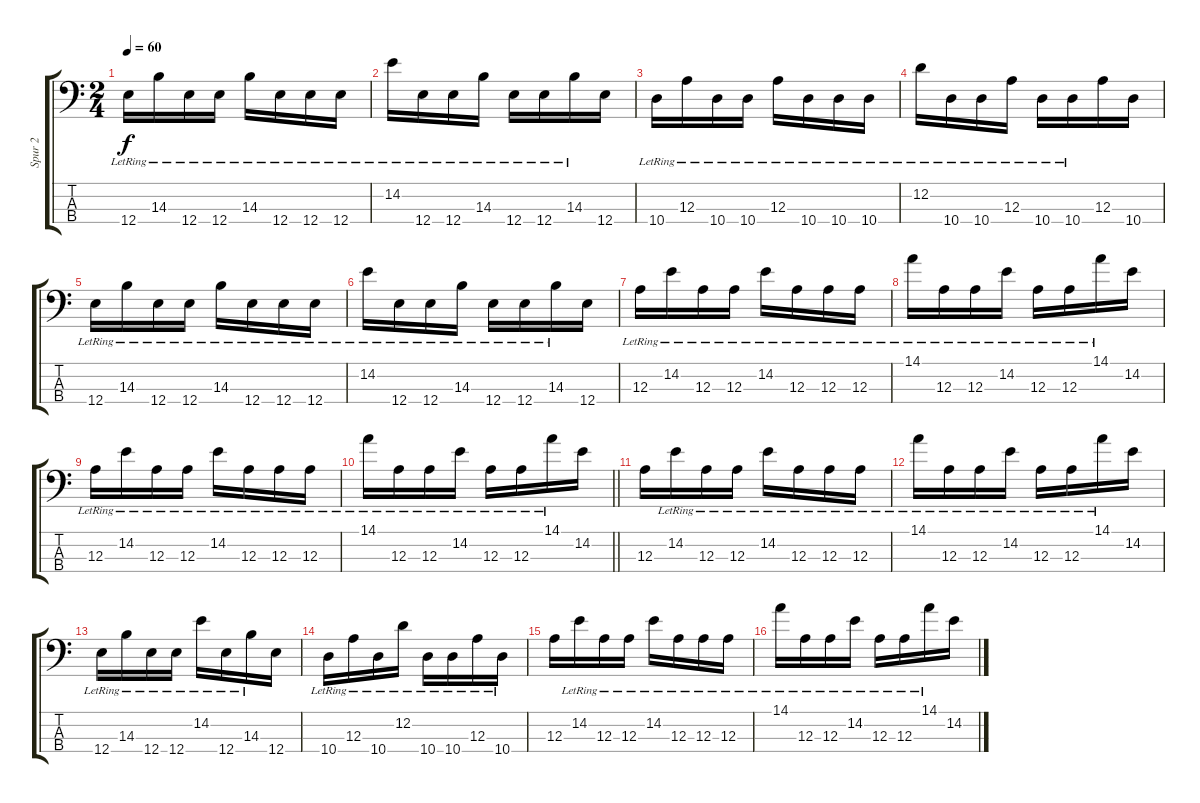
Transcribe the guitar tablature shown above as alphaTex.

\track ("Spur 2" "Spur 2") {instrument electricbasspick}
\staff {score tabs}
\tuning (G2 D2 A1 E1) {hide}
\ts (2 4)
\tempo 60
\clef f4
\ks c
12.4{lr}.16{dy f} 14.3{lr}.16 12.4{lr}.16 12.4{lr}.16 14.3{lr}.16 12.4{lr}.16 12.4{lr}.16 12.4{lr}.16 |
14.2{lr}.16 12.4{lr}.16 12.4{lr}.16 14.3{lr}.16 12.4{lr}.16 12.4{lr}.16 14.3{lr}.16 12.4.16 |
10.4{lr}.16 12.3{lr}.16 10.4{lr}.16 10.4{lr}.16 12.3{lr}.16 10.4{lr}.16 10.4{lr}.16 10.4{lr}.16 |
12.2{lr}.16 10.4{lr}.16 10.4{lr}.16 12.3{lr}.16 10.4{lr}.16 10.4{lr}.16 12.3.16 10.4.16 |
12.4{lr}.16 14.3{lr}.16 12.4{lr}.16 12.4{lr}.16 14.3{lr}.16 12.4{lr}.16 12.4{lr}.16 12.4{lr}.16 |
14.2{lr}.16 12.4{lr}.16 12.4{lr}.16 14.3{lr}.16 12.4{lr}.16 12.4{lr}.16 14.3{lr}.16 12.4.16 |
12.3{lr}.16 14.2{lr}.16 12.3{lr}.16 12.3{lr}.16 14.2{lr}.16 12.3{lr}.16 12.3{lr}.16 12.3{lr}.16 |
14.1{lr}.16 12.3{lr}.16 12.3{lr}.16 14.2{lr}.16 12.3{lr}.16 12.3{lr}.16 14.1{lr}.16 14.2.16 |
12.3{lr}.16 14.2{lr}.16 12.3{lr}.16 12.3{lr}.16 14.2{lr}.16 12.3{lr}.16 12.3{lr}.16 12.3{lr}.16 |
\barLineRight lightlight
14.1{lr}.16 12.3{lr}.16 12.3{lr}.16 14.2{lr}.16 12.3{lr}.16 12.3{lr}.16 14.1{lr}.16 14.2.16 |
12.3.16 14.2{lr}.16 12.3{lr}.16 12.3{lr}.16 14.2{lr}.16 12.3{lr}.16 12.3{lr}.16 12.3{lr}.16 |
14.1{lr}.16 12.3{lr}.16 12.3{lr}.16 14.2{lr}.16 12.3{lr}.16 12.3{lr}.16 14.1{lr}.16 14.2.16 |
12.4{lr}.16 14.3{lr}.16 12.4{lr}.16 12.4{lr}.16 14.2{lr}.16 12.4{lr}.16 14.3{lr}.16 12.4.16 |
10.4{lr}.16 12.3{lr}.16 10.4{lr}.16 12.2{lr}.16 10.4{lr}.16 10.4{lr}.16 12.3{lr}.16 10.4{lr}.16 |
12.3.16 14.2{lr}.16 12.3{lr}.16 12.3{lr}.16 14.2{lr}.16 12.3{lr}.16 12.3{lr}.16 12.3{lr}.16 |
14.1{lr}.16 12.3{lr}.16 12.3{lr}.16 14.2{lr}.16 12.3{lr}.16 12.3{lr}.16 14.1{lr}.16 14.2.16
